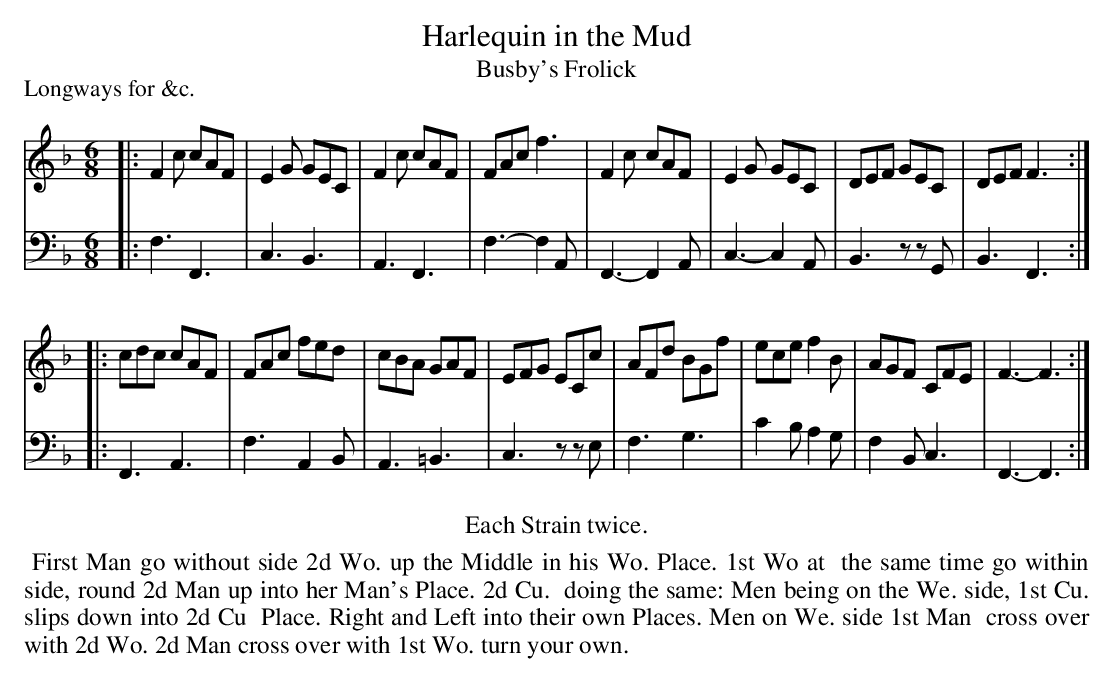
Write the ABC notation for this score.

X:1
T: Harlequin in the Mud
T: Busby's Frolick
P: Longways for &c.
M: 6/8
L: 1/8
K: F
V: 1
|:\
F2c cAF | E2G GEC | F2c cAF | FAc f3 |\
F2c cAF | E2G GEC | DEF GEC | DEF F3 :|
|:\
cdc cAF | FAc fed | cBA GAF | EFG ECc |\
AFd BGf | ece f2B | AGF CFE | F3- F3 :|
V: 2 clef=bass middle=d
|:\
f3 F3 | c3 B3 | A3 F3 | f3- f2A |\
F3- F2A | c3- c2A | B3 zzG | B3 F3 :|
|:\
F3 A3 | f3 A2B | A3 =B3 | c3 zze |\
f3 g3 | c'2b a2g | f2B c3 | F3- F3 :|
